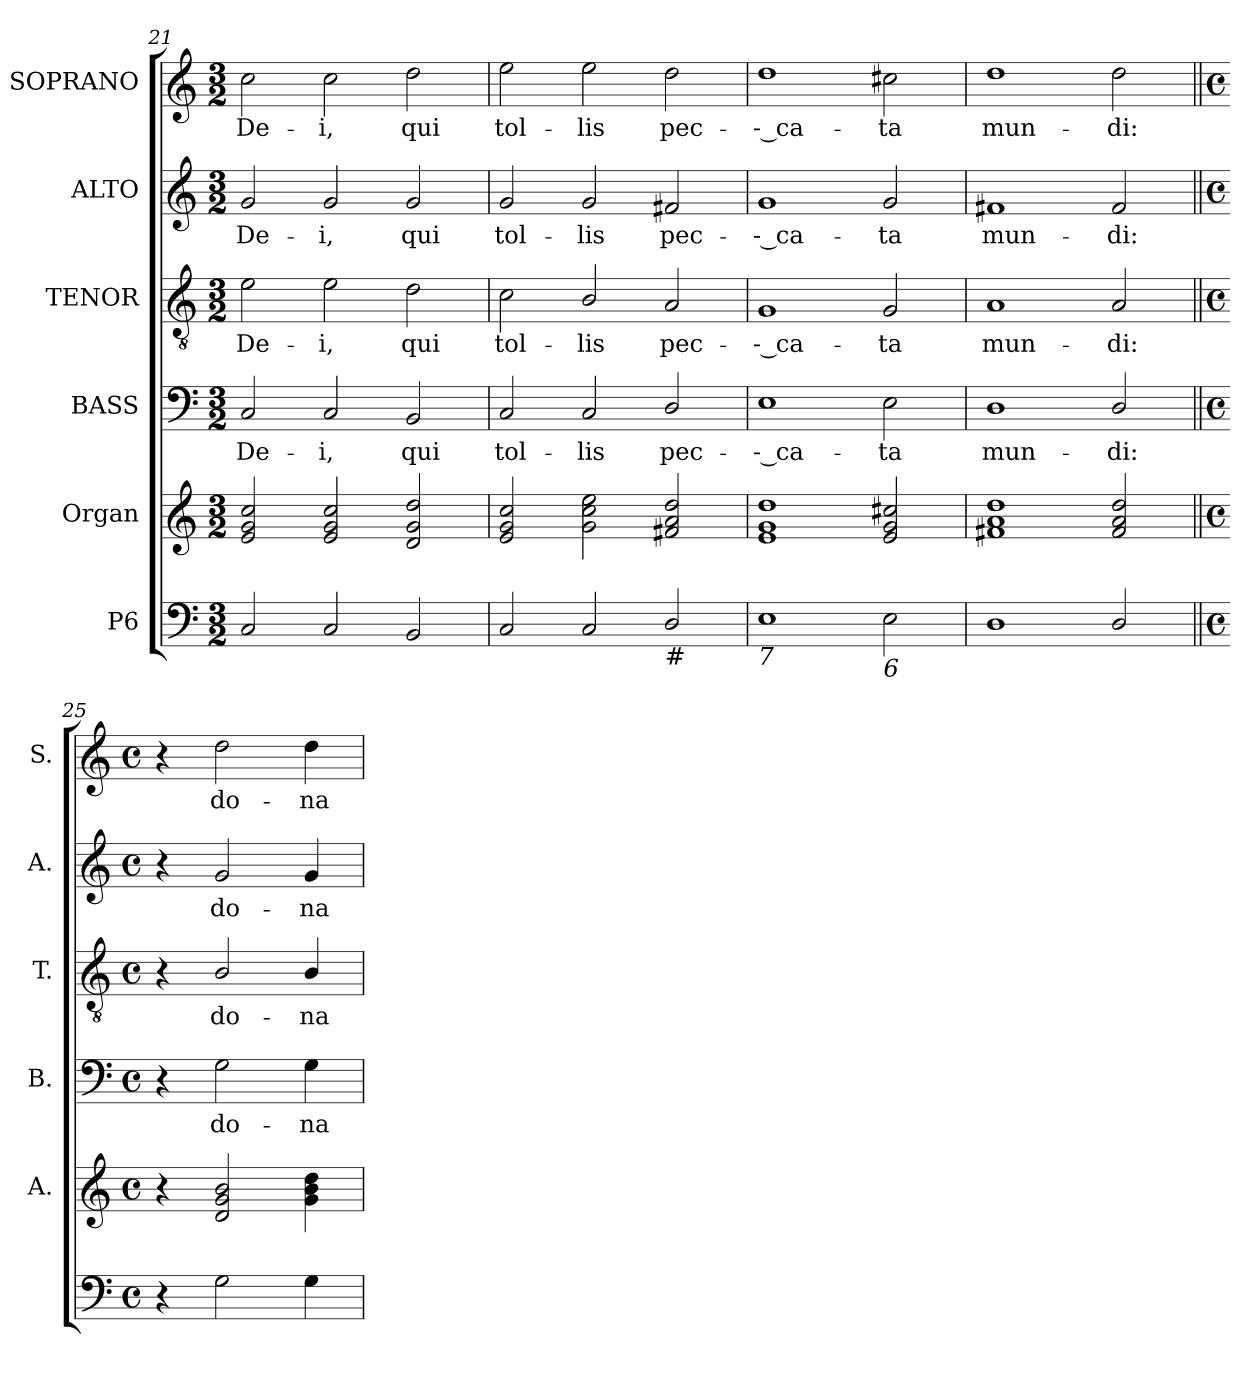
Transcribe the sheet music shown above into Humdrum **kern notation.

**kern	**kern	**kern	**text	**kern	**text	**kern	**text	**kern	**text
*part6	*part5	*part4	*part4	*part3	*part3	*part2	*part2	*part1	*part1
*staff6	*staff5	*staff4	*staff4	*staff3	*staff3	*staff2	*staff2	*staff1	*staff1
*I"P6	*I"Organ	*I"BASS	*	*I"TENOR	*	*I"ALTO	*	*I"SOPRANO	*
*	*I'A.	*I'B.	*	*I'T.	*	*I'A.	*	*I'S.	*
*clefF4	*clefG2	*clefF4	*	*clefGv2	*	*clefG2	*	*clefG2	*
*	*	*	*	*ITrd7c12	*	*	*	*	*
*k[]	*k[]	*k[]	*	*k[]	*	*k[]	*	*k[]	*
*C:	*C:	*C:	*	*C:	*	*C:	*	*C:	*
*M3/2	*M3/2	*M3/2	*	*M3/2	*	*M3/2	*	*M3/2	*
=21	=21	=21	=21	=21	=21	=21	=21	=21	=21
!	!	!	!LO:LY:b:color=#000000	!	!	!	!	!	!
!	!	!	!	!	!LO:LY:b:color=#000000	!	!	!	!
!	!	!	!	!	!	!	!LO:LY:b:color=#000000	!	!
!	!	!	!	!	!	!	!	!	!LO:LY:b:color=#000000
2Ci/	2ei/ 2gi 2cci	2Ci/	De-	2Ei\	De-	2gi/	De-	2cci\	De-
!	!	!	!LO:LY:b:color=#000000	!	!	!	!	!	!
!	!	!	!	!	!LO:LY:b:color=#000000	!	!	!	!
!	!	!	!	!	!	!	!LO:LY:b:color=#000000	!	!
!	!	!	!	!	!	!	!	!	!LO:LY:b:color=#000000
2Ci/	2ei/ 2gi 2cci	2Ci/	-i,	2Ei\	-i,	2gi/	-i,	2cci\	-i,
!	!	!	!LO:LY:b:color=#000000	!	!	!	!	!	!
!	!	!	!	!	!LO:LY:b:color=#000000	!	!	!	!
!	!	!	!	!	!	!	!LO:LY:b:color=#000000	!	!
!	!	!	!	!	!	!	!	!	!LO:LY:b:color=#000000
2BBi/	2di/ 2gi 2ddi	2BBi/	qui	2Di\	qui	2gi/	qui	2ddi\	qui
=22	=22	=22	=22	=22	=22	=22	=22	=22	=22
!	!	!	!LO:LY:b:color=#000000	!	!	!	!	!	!
!	!	!	!	!	!LO:LY:b:color=#000000	!	!	!	!
!	!	!	!	!	!	!	!LO:LY:b:color=#000000	!	!
!	!	!	!	!	!	!	!	!	!LO:LY:b:color=#000000
2Ci/	2ei/ 2gi 2cci	2Ci/	tol-	2Ci\	tol-	2gi/	tol-	2eei\	tol-
!	!	!	!LO:LY:b:color=#000000	!	!	!	!	!	!
!	!	!	!	!	!LO:LY:b:color=#000000	!	!	!	!
!	!	!	!	!	!	!	!LO:LY:b:color=#000000	!	!
!	!	!	!	!	!	!	!	!	!LO:LY:b:color=#000000
2Ci/	2gi\ 2cci 2eei	2Ci/	-lis	2BBi/	-lis	2gi/	-lis	2eei\	-lis
!	!	!	!LO:LY:b:color=#000000	!	!	!	!	!	!
!	!	!	!	!	!LO:LY:b:color=#000000	!	!	!	!
!	!	!	!	!	!	!	!LO:LY:b:color=#000000	!	!
!LO:TX:b:t=#	!	!	!	!	!	!	!	!	!
!	!	!	!	!	!	!	!	!	!LO:LY:b:color=#000000
2Di/	2f#Xi/ 2ai 2ddi	2Di/	pec-	2AAi/	pec-	2f#Xi/	pec-	2ddi\	pec-
!!LO:PB:g=z
=23	=23	=23	=23	=23	=23	=23	=23	=23	=23
!	!	!	!LO:LY:b:color=#000000	!	!	!	!	!	!
!	!	!	!	!	!LO:LY:b:color=#000000	!	!	!	!
!	!	!	!	!	!	!	!LO:LY:b:color=#000000	!	!
!LO:TX:b:i:t=7	!	!	!	!	!	!	!	!	!
!	!	!	!	!	!	!	!	!	!LO:LY:b:color=#000000
1Ei	1ei 1gi 1ddi	1Ei	-- ca-	1GGi	-- ca-	1gi	-- ca-	1ddi	-- ca-
!	!	!	!LO:LY:b:color=#000000	!	!	!	!	!	!
!	!	!	!	!	!LO:LY:b:color=#000000	!	!	!	!
!	!	!	!	!	!	!	!LO:LY:b:color=#000000	!	!
!LO:TX:b:i:t=6	!	!	!	!	!	!	!	!	!
!	!	!	!	!	!	!	!	!	!LO:LY:b:color=#000000
2Ei\	2ei/ 2gi 2cc#Xi	2Ei\	-ta	2GGi/	-ta	2gi/	-ta	2cc#Xi\	-ta
=24	=24	=24	=24	=24	=24	=24	=24	=24	=24
!	!	!	!LO:LY:b:color=#000000	!	!	!	!	!	!
!	!	!	!	!	!LO:LY:b:color=#000000	!	!	!	!
!	!	!	!	!	!	!	!LO:LY:b:color=#000000	!	!
!	!	!	!	!	!	!	!	!	!LO:LY:b:color=#000000
1Di	1f#Xi 1ai 1ddi	1Di	mun-	1AAi	mun-	1f#Xi	mun-	1ddi	mun-
!	!	!	!LO:LY:b:color=#000000	!	!	!	!	!	!
!	!	!	!	!	!LO:LY:b:color=#000000	!	!	!	!
!	!	!	!	!	!	!	!LO:LY:b:color=#000000	!	!
!	!	!	!	!	!	!	!	!	!LO:LY:b:color=#000000
2Di/	2f#i/ 2ai 2ddi	2Di/	-di:	2AAi/	-di:	2f#i/	-di:	2ddi\	-di:
=25||	=25||	=25||	=25||	=25||	=25||	=25||	=25||	=25||	=25||
*M4/4	*M4/4	*M4/4	*	*M4/4	*	*M4/4	*	*M4/4	*
*met(c)	*met(c)	*met(c)	*	*met(c)	*	*met(c)	*	*met(c)	*
*	*	*	*	*	*	*	*	*MM80	*
4r	4r	4r	.	4r	.	4r	.	4r	.
!	!	!	!LO:LY:b:color=#000000	!	!	!	!	!	!
!	!	!	!	!	!LO:LY:b:color=#000000	!	!	!	!
!	!	!	!	!	!	!	!LO:LY:b:color=#000000	!	!
!	!	!	!	!	!	!	!	!	!LO:LY:b:color=#000000
2Gi\	2di/ 2gi 2bi	2Gi\	do-	2BBi/	do-	2gi/	do-	2ddi\	do-
!	!	!	!LO:LY:b:color=#000000	!	!	!	!	!	!
!	!	!	!	!	!LO:LY:b:color=#000000	!	!	!	!
!	!	!	!	!	!	!	!LO:LY:b:color=#000000	!	!
!	!	!	!	!	!	!	!	!	!LO:LY:b:color=#000000
4Gi\	4gi\ 4bi 4ddi	4Gi\	-na	4BBi/	-na	4gi/	-na	4ddi\	-na
=	=	=	=	=	=	=	=	=	=
*-	*-	*-	*-	*-	*-	*-	*-	*-	*-
